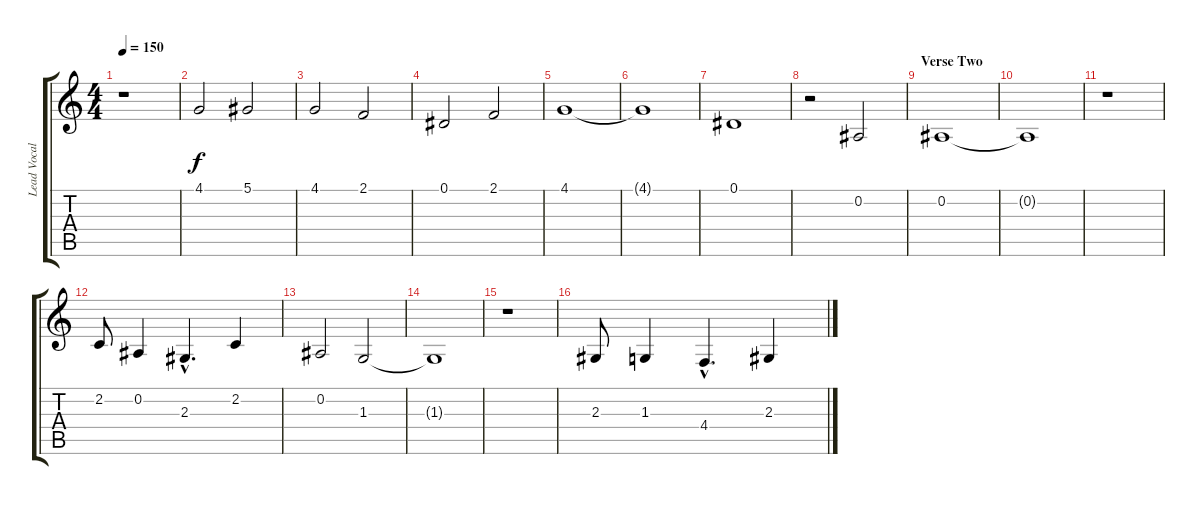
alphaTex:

\track ("Lead Vocals [Rivers Cuomo]" "Lead Vocal") {instrument lead1square}
\staff {score tabs}
\tuning (Eb4 Bb3 Gb3 Db3 Ab2 Eb2) {hide}
\ts (4 4)
\tempo 150
\clef g2
\ks c
r.1{dy f volume 16} |
4.1.2 5.1.2 |
4.1.2 2.1.2 |
0.1.2 2.1.2 |
4.1.1{volume 16} |
4.1{t}.1 |
0.1.1 |
r.2 0.2.2 |
\section ("" "Verse Two")
0.2.1 |
0.2{t}.1 |
r.1 |
2.2.8 0.2.4 2.3{hac}.4{d} 2.2.4 |
0.2.2 1.3.2 |
1.3{t}.1 |
r.1 |
2.3.8 1.3.4 4.4{hac}.4{d} 2.3.4
